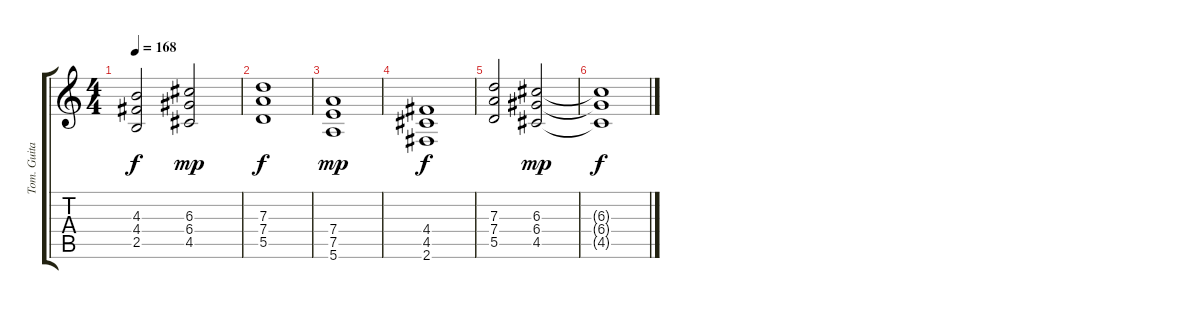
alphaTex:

\track ("Tom. Guitar" "Tom. Guita") {instrument distortionguitar}
\staff {score tabs}
\tuning (E4 B3 G3 D3 A2 E2) {hide}
\ts (4 4)
\tempo 168
\clef g2
\ks c
(4.3 4.4 2.5).2{dy f} (6.3 6.4 4.5).2{dy mp} |
(7.3 7.4 5.5).1{dy f} |
(7.4 7.5 5.6).1{dy mp} |
(4.4 4.5 2.6).1{dy f} |
(7.3 7.4 5.5).2 (6.3 6.4 4.5).2{dy mp} |
(6.3{t} 6.4{t} 4.5{t}).1{dy f}
